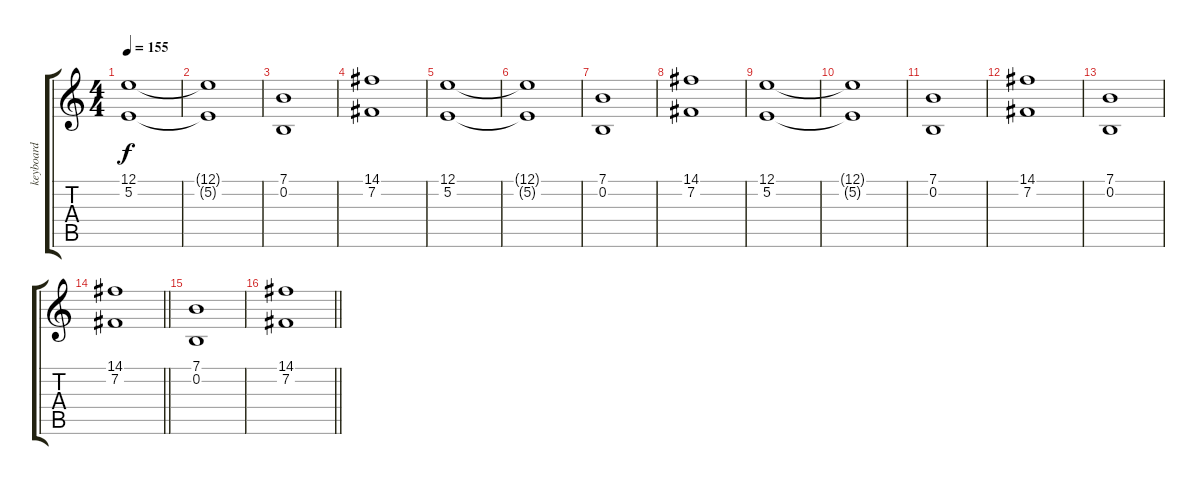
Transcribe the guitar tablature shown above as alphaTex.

\track ("keyboard" "keyboard") {instrument brightacousticpiano}
\staff {score tabs}
\tuning (E4 B3 G3 D3 A2 E2) {hide}
\ts (4 4)
\tempo 155
\clef g2
\ks c
(12.1 5.2).1{dy f} |
(12.1{t} 5.2{t}).1 |
(7.1 0.2).1 |
(14.1 7.2).1 |
(12.1 5.2).1 |
(12.1{t} 5.2{t}).1 |
(7.1 0.2).1 |
(14.1 7.2).1 |
(12.1 5.2).1 |
(12.1{t} 5.2{t}).1 |
(7.1 0.2).1 |
(14.1 7.2).1 |
(7.1 0.2).1 |
\barLineRight lightlight
(14.1 7.2).1 |
(7.1 0.2).1 |
\barLineRight lightlight
(14.1 7.2).1
